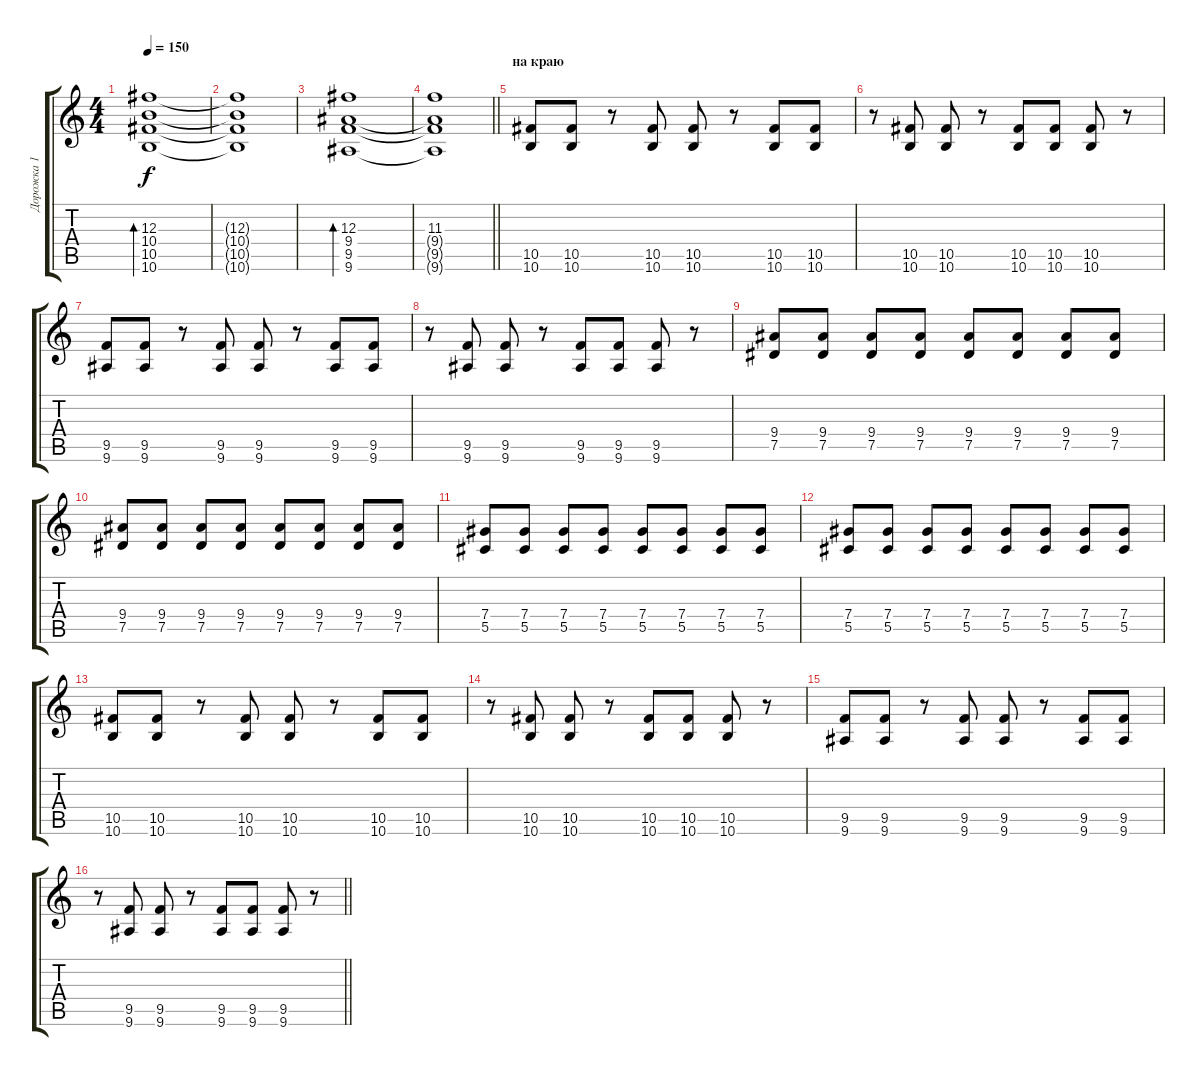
\track ("Дорожка 1" "Дорожка 1") {instrument overdrivenguitar}
\staff {score tabs}
\tuning (Eb4 Bb3 Gb3 Db3 Ab2 Db2) {hide}
\ts (4 4)
\tempo 150
\clef g2
\ks c
(12.3 10.4 10.5 10.6).1{bd 60 dy f} |
(12.3{t} 10.4{t} 10.5{t} 10.6{t}).1 |
(12.3 9.4 9.5 9.6).1{bd 60} |
\barLineRight lightlight
(11.3 9.4{t} 9.5{t} 9.6{t}).1 |
\section ("" "на краю")
(10.5 10.6).8 (10.5 10.6).8 r.8 (10.5 10.6).8 (10.5 10.6).8 r.8 (10.5 10.6).8 (10.5 10.6).8 |
r.8 (10.5 10.6).8 (10.5 10.6).8 r.8 (10.5 10.6).8 (10.5 10.6).8 (10.5 10.6).8 r.8 |
(9.5 9.6).8 (9.5 9.6).8 r.8 (9.5 9.6).8 (9.5 9.6).8 r.8 (9.5 9.6).8 (9.5 9.6).8 |
r.8 (9.5 9.6).8 (9.5 9.6).8 r.8 (9.5 9.6).8 (9.5 9.6).8 (9.5 9.6).8 r.8 |
(9.4 7.5).8 (9.4 7.5).8 (9.4 7.5).8 (9.4 7.5).8 (9.4 7.5).8 (9.4 7.5).8 (9.4 7.5).8 (9.4 7.5).8 |
(9.4 7.5).8 (9.4 7.5).8 (9.4 7.5).8 (9.4 7.5).8 (9.4 7.5).8 (9.4 7.5).8 (9.4 7.5).8 (9.4 7.5).8 |
(7.4 5.5).8 (7.4 5.5).8 (7.4 5.5).8 (7.4 5.5).8 (7.4 5.5).8 (7.4 5.5).8 (7.4 5.5).8 (7.4 5.5).8 |
(7.4 5.5).8 (7.4 5.5).8 (7.4 5.5).8 (7.4 5.5).8 (7.4 5.5).8 (7.4 5.5).8 (7.4 5.5).8 (7.4 5.5).8 |
(10.5 10.6).8 (10.5 10.6).8 r.8 (10.5 10.6).8 (10.5 10.6).8 r.8 (10.5 10.6).8 (10.5 10.6).8 |
r.8 (10.5 10.6).8 (10.5 10.6).8 r.8 (10.5 10.6).8 (10.5 10.6).8 (10.5 10.6).8 r.8 |
(9.5 9.6).8 (9.5 9.6).8 r.8 (9.5 9.6).8 (9.5 9.6).8 r.8 (9.5 9.6).8 (9.5 9.6).8 |
\barLineRight lightlight
r.8 (9.5 9.6).8 (9.5 9.6).8 r.8 (9.5 9.6).8 (9.5 9.6).8 (9.5 9.6).8 r.8
